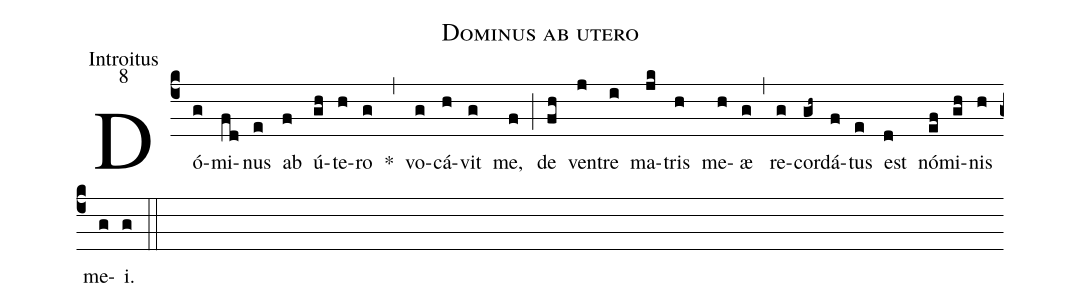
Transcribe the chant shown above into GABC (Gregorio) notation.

name:Dominus ab utero;
office-part:Introitus;
mode:8;
%%
(c4) Dó(g)mi(fd)nus(e) ab(f) ú(gh)te(h)ro(g) *(,) vo(g)cá(h)vit(g) me,(f) (;) de(fh) ven(j)tre(i) ma(jk)tris(h) me(h)æ(g) (,) re(g)cor(gh~)dá(f)tus(e) est(d) nó(ef)mi(gh)nis(h) me(g)i.(g) (::)
